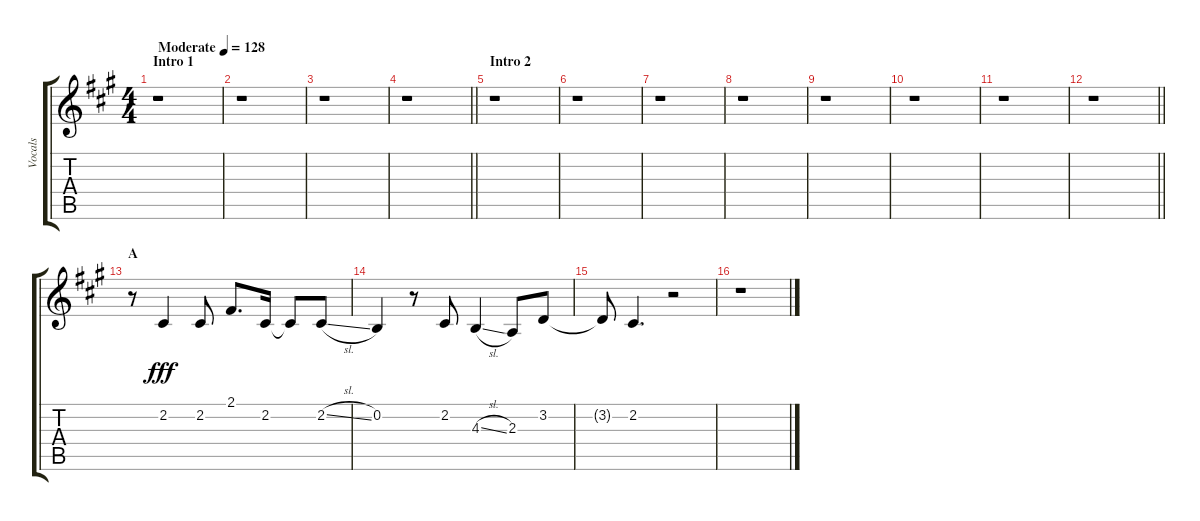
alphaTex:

\track ("Vocals" "Vocals") {instrument voiceoohs}
\staff {score tabs}
\tuning (E4 B3 G3 D3 A2 E2) {hide}
\ts (4 4)
\section ("" "Intro 1")
\tempo (128 "Moderate")
\clef g2
\ks a
r.1{dy fff instrument voiceoohs} |
r.1 |
r.1 |
\barLineRight lightlight
r.1 |
\section ("" "Intro 2")
r.1 |
r.1 |
r.1 |
r.1 |
r.1 |
r.1 |
r.1 |
\barLineRight lightlight
r.1 |
\section ("" "A")
r.8 2.2.4 2.2.8 2.1.8{d} 2.2.16 2.2{t}.8 2.2{sl}.8 |
0.2.4 r.8 2.2.8 4.3{sl}.4 2.3.8 3.2.8 |
3.2{t}.8 2.2.4{d} r.2 |
r.1
